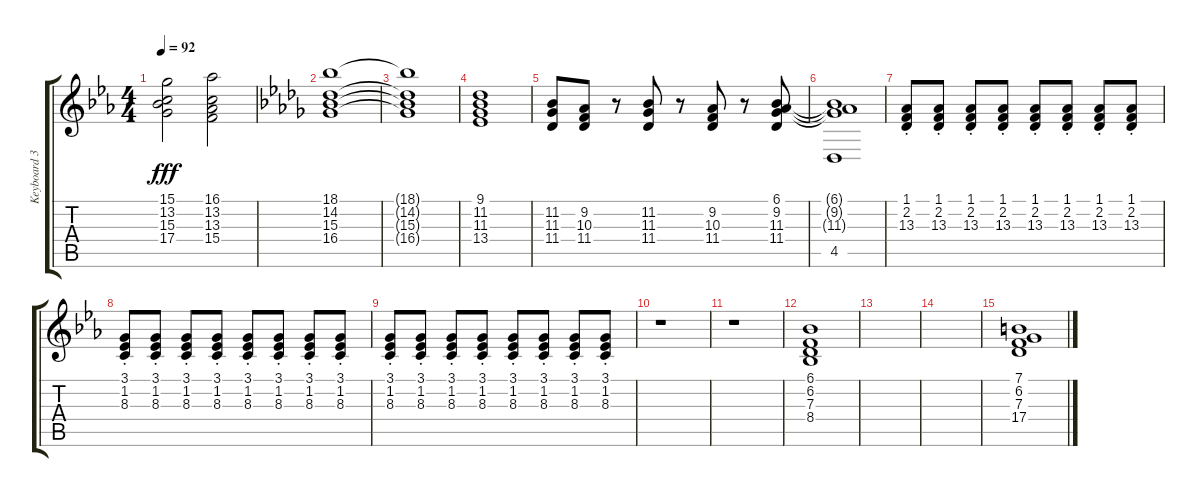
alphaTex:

\track ("Keyboard 3" "Keyboard 3") {instrument synthstrings1}
\staff {score tabs}
\tuning (E4 B3 G3 D3 A2 E2) {hide}
\ts (4 4)
\tempo 92
\clef g2
\ks eb
(15.1 13.2 15.3 17.4).2{dy fff} (16.1 13.2 13.3 15.4).2 |
\ks db
(18.1 14.2 15.3 16.4).1 |
(18.1{t} 14.2{t} 15.3{t} 16.4{t}).1 |
(9.1 11.2 11.3 13.4).1 |
(11.2 11.3 11.4).8 (9.2 10.3 11.4).8 r.8 (11.2 11.3 11.4).8 r.8 (9.2 10.3 11.4).8 r.8 (6.1 9.2 11.3 11.4).8 |
(6.1{t} 9.2{t} 11.3{t} 4.5).1 |
(1.1 2.2 13.3{st}).8 (1.1 2.2 13.3{st}).8 (1.1 2.2 13.3{st}).8 (1.1 2.2 13.3{st}).8 (1.1 2.2 13.3{st}).8 (1.1 2.2 13.3{st}).8 (1.1 2.2 13.3{st}).8 (1.1 2.2 13.3{st}).8 |
\ks eb
(3.1 1.2 8.3{st}).8 (3.1 1.2 8.3{st}).8 (3.1 1.2 8.3{st}).8 (3.1 1.2 8.3{st}).8 (3.1 1.2 8.3{st}).8 (3.1 1.2 8.3{st}).8 (3.1 1.2 8.3{st}).8 (3.1 1.2 8.3{st}).8 |
(3.1 1.2 8.3{st}).8 (3.1 1.2 8.3{st}).8 (3.1 1.2 8.3{st}).8 (3.1 1.2 8.3{st}).8 (3.1 1.2 8.3{st}).8 (3.1 1.2 8.3{st}).8 (3.1 1.2 8.3{st}).8 (3.1 1.2 8.3{st}).8 |
r.1 |
r.1 |
(6.1 6.2 7.3 8.4).1 |
|
|
(7.1 6.2 7.3 17.4).1
